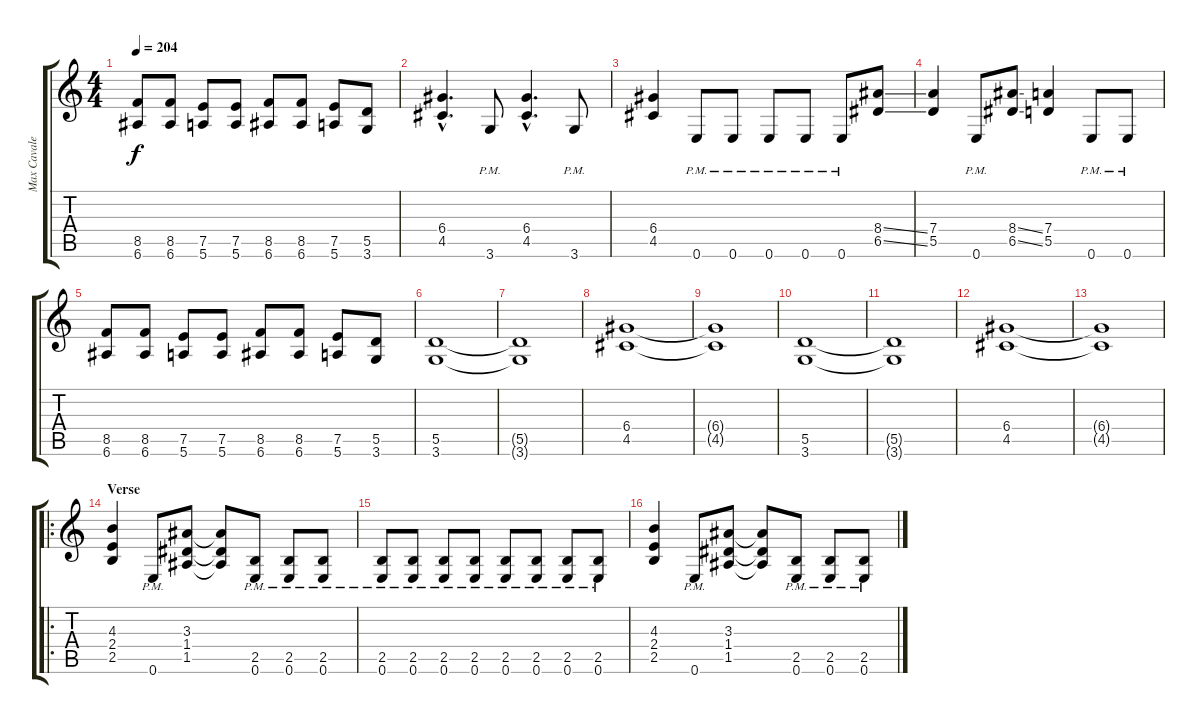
\track ("Max Cavalera" "Max Cavale") {instrument distortionguitar}
\staff {score tabs}
\tuning (E4 B3 G3 D3 A2 E2) {hide}
\ts (4 4)
\tempo 204
\clef g2
\ks c
(8.5 6.6).8{dy f} (8.5 6.6).8 (7.5 5.6).8 (7.5 5.6).8 (8.5 6.6).8 (8.5 6.6).8 (7.5 5.6).8 (5.5 3.6).8 |
(6.4{hac} 4.5{hac}).4{d} 3.6{pm}.8 (6.4{hac} 4.5{hac}).4{d} 3.6{pm}.8 |
(6.4 4.5).4 0.6{pm}.8 0.6{pm}.8 0.6{pm}.8 0.6{pm}.8 0.6{pm}.8 (8.4{ss} 6.5{ss}).8 |
(7.4 5.5).4 0.6{pm}.8 (8.4{ss} 6.5{ss}).8 (7.4 5.5).4 0.6{pm}.8 0.6{pm}.8 |
(8.5 6.6).8 (8.5 6.6).8 (7.5 5.6).8 (7.5 5.6).8 (8.5 6.6).8 (8.5 6.6).8 (7.5 5.6).8 (5.5 3.6).8 |
(5.5 3.6).1 |
(5.5{t} 3.6{t}).1 |
(6.4 4.5).1 |
(6.4{t} 4.5{t}).1 |
(5.5 3.6).1 |
(5.5{t} 3.6{t}).1 |
(6.4 4.5).1 |
(6.4{t} 4.5{t}).1 |
\ro
\section ("" "Verse")
(4.3 2.4 2.5).4 0.6{pm}.8 (3.3 1.4 1.5).8 (3.3{t} 1.4{t} 1.5{t}).8 (2.5{pm} 0.6{pm}).8 (2.5{pm} 0.6{pm}).8 (2.5{pm} 0.6{pm}).8 |
(2.5{pm} 0.6{pm}).8 (2.5{pm} 0.6{pm}).8 (2.5{pm} 0.6{pm}).8 (2.5{pm} 0.6{pm}).8 (2.5{pm} 0.6{pm}).8 (2.5{pm} 0.6{pm}).8 (2.5{pm} 0.6{pm}).8 (2.5{pm} 0.6{pm}).8 |
(4.3 2.4 2.5).4 0.6{pm}.8 (3.3 1.4 1.5).8 (3.3{t} 1.4{t} 1.5{t}).8 (2.5{pm} 0.6{pm}).8 (2.5{pm} 0.6{pm}).8 (2.5{pm} 0.6{pm}).8
